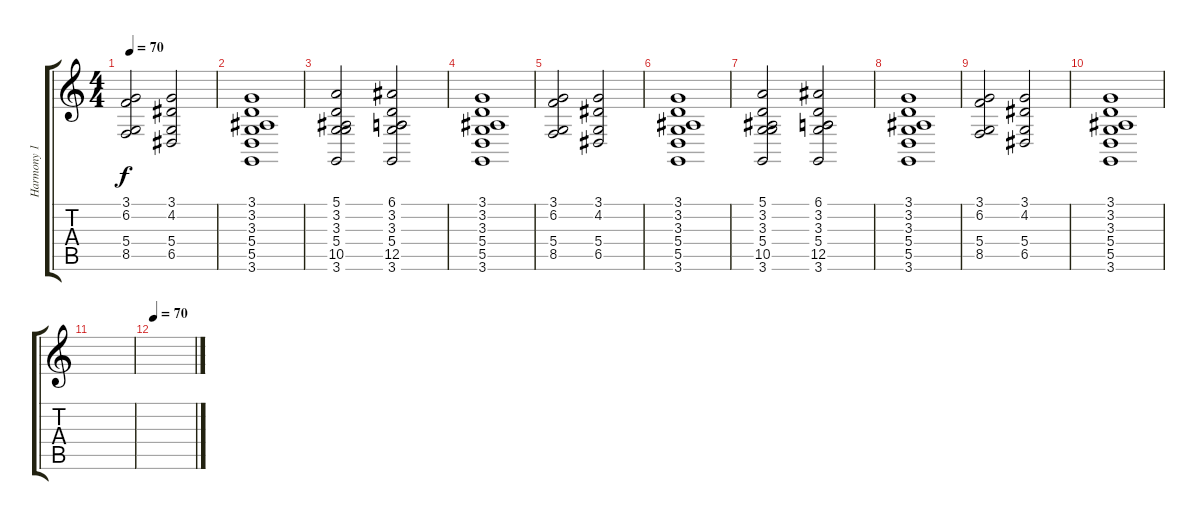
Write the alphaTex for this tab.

\track ("Harmony 1" "Harmony 1") {instrument stringensemble2}
\staff {score tabs}
\tuning (E4 B3 G3 D3 A2 E2) {hide}
\ts (4 4)
\tempo 70
\clef g2
\ks c
(3.1 6.2 5.4 8.5).2{dy f} (3.1 4.2 5.4 6.5).2 |
(3.1 3.2 3.3 5.4 5.5 3.6).1 |
(5.1 3.2 3.3 5.4 10.5 3.6).2 (6.1 3.2 3.3 5.4 12.5 3.6).2 |
(3.1 3.2 3.3 5.4 5.5 3.6).1 |
(3.1 6.2 5.4 8.5).2 (3.1 4.2 5.4 6.5).2 |
(3.1 3.2 3.3 5.4 5.5 3.6).1 |
(5.1 3.2 3.3 5.4 10.5 3.6).2 (6.1 3.2 3.3 5.4 12.5 3.6).2 |
(3.1 3.2 3.3 5.4 5.5 3.6).1 |
(3.1 6.2 5.4 8.5).2 (3.1 4.2 5.4 6.5).2 |
(3.1 3.2 3.3 5.4 5.5 3.6).1{volume 0} |
|
\tempo 70
